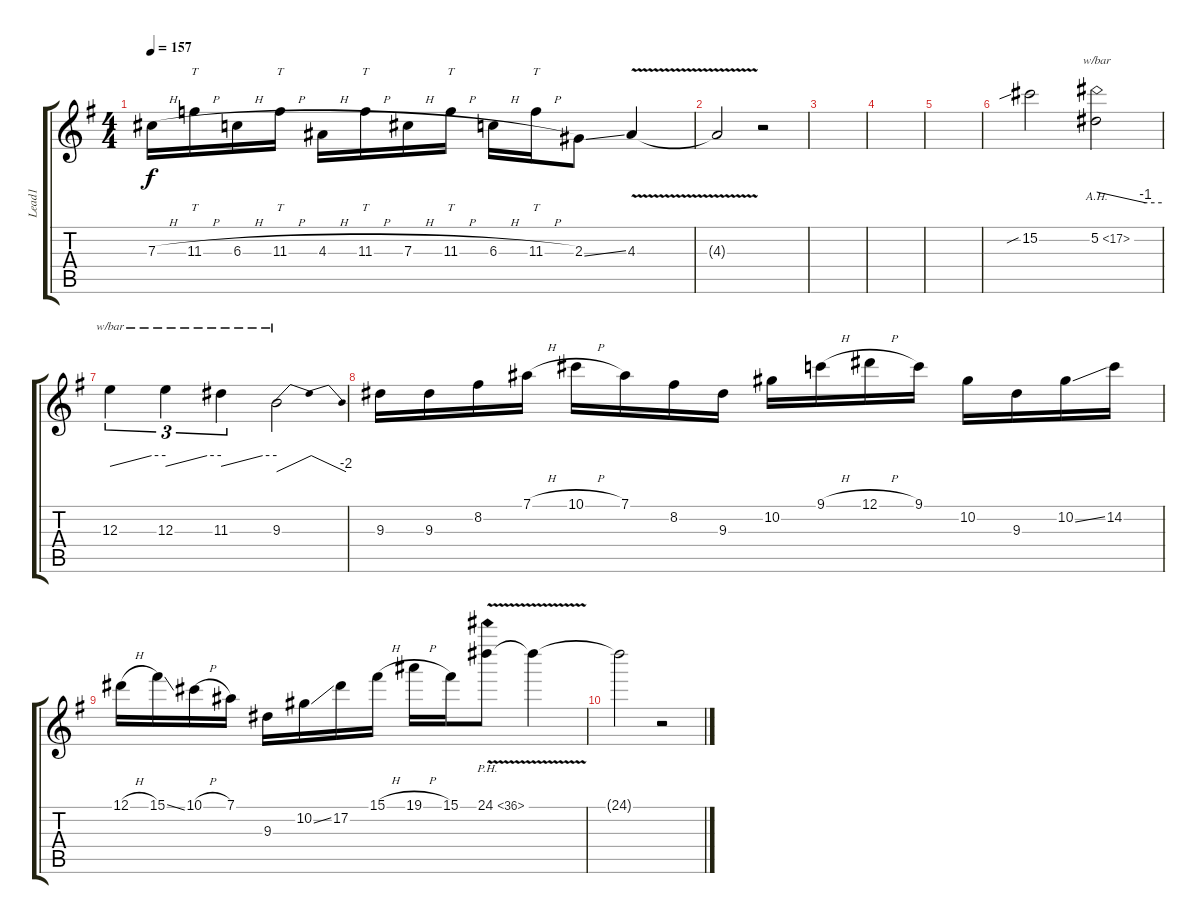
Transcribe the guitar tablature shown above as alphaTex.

\track ("Lead1" "Lead1") {instrument distortionguitar}
\staff {score tabs}
\tuning (Eb4 Bb3 Gb3 Db3 Ab2 Eb2) {hide}
\ts (4 4)
\tempo 157
\clef g2
\ks eminor
7.3{h}.16{dy f} 11.3{h}.16{tt} 6.3{h}.16 11.3{h}.16{tt} 4.3{h}.16 11.3{h}.16{tt} 7.3{h}.16 11.3{h}.16{tt} 6.3{h}.16 11.3{h}.16{tt} 2.3{ss}.8 4.3{v}.4 |
4.3{t}.2 r.2 |
|
|
|
15.2{sib}.2 5.2{ah 12}.2{tbe (custom default 0 0 45 -4 60 -4)} |
12.3.4{tu (3 2) tbe (custom default 0 -4 45 0 60 0)} 12.3.4{tu (3 2) tbe (custom default 0 -4 45 0 60 0)} 11.3.4{tu (3 2) tbe (custom default 0 -4 45 0 60 0)} 9.3.2{tbe (dip default 0 -8 10 0 30 0 60 -8)} |
9.3.16 9.3.16 8.2.16 7.1{h}.16 10.1{h}.16 7.1.16 8.2.16 9.3.16 10.2.16 9.1{h}.16 12.1{h}.16 9.1.16 10.2.16 9.3.16 10.2{ss}.16 14.2.16 |
12.1{h}.16 15.1{ss}.16 10.1{h}.16 7.1.16 9.3.16 10.2{ss}.16 17.2.16 15.1{h}.16 19.1{h}.16 15.1.16 24.1{ph 12 v}.8 24.1{t}.4 |
24.1{t}.2 r.2
